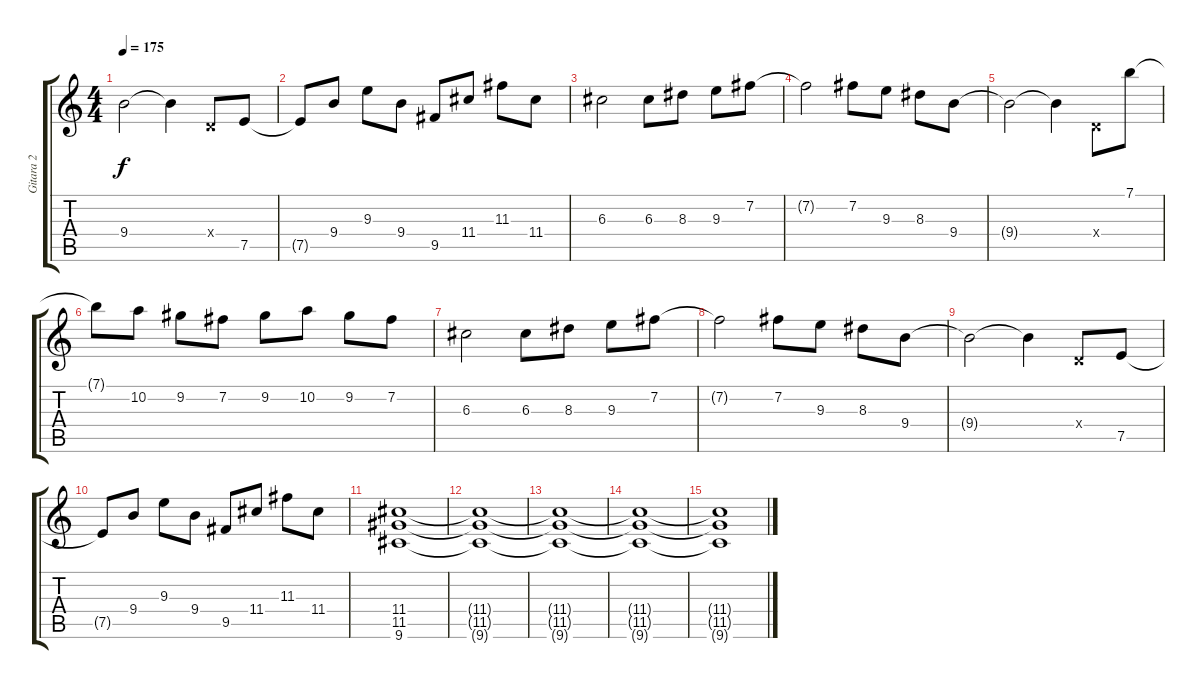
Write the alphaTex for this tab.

\track ("Gitara 2" "Gitara 2") {instrument distortionguitar}
\staff {score tabs}
\tuning (E4 B3 G3 D3 A2 E2) {hide}
\ts (4 4)
\tempo 175
\clef g2
\ks c
9.4{t}.2{dy f} 9.4{t}.4 0.4{x}.8 7.5.8 |
7.5{t}.8 9.4.8 9.3.8 9.4.8 9.5.8 11.4.8 11.3.8 11.4.8 |
6.3.2 6.3.8 8.3.8 9.3.8 7.2.8 |
7.2{t}.2 7.2.8 9.3.8 8.3.8 9.4.8 |
9.4{t}.2 9.4{t}.4 0.4{x}.8 7.1.8 |
7.1{t}.8 10.2.8 9.2.8 7.2.8 9.2.8 10.2.8 9.2.8 7.2.8 |
6.3.2 6.3.8 8.3.8 9.3.8 7.2.8 |
7.2{t}.2 7.2.8 9.3.8 8.3.8 9.4.8 |
9.4{t}.2 9.4{t}.4 0.4{x}.8 7.5.8 |
7.5{t}.8 9.4.8 9.3.8 9.4.8 9.5.8 11.4.8 11.3.8 11.4.8 |
(11.4 11.5 9.6).1 |
(11.4{t} 11.5{t} 9.6{t}).1 |
(11.4{t} 11.5{t} 9.6{t}).1 |
(11.4{t} 11.5{t} 9.6{t}).1 |
(11.4{t} 11.5{t} 9.6{t}).1
